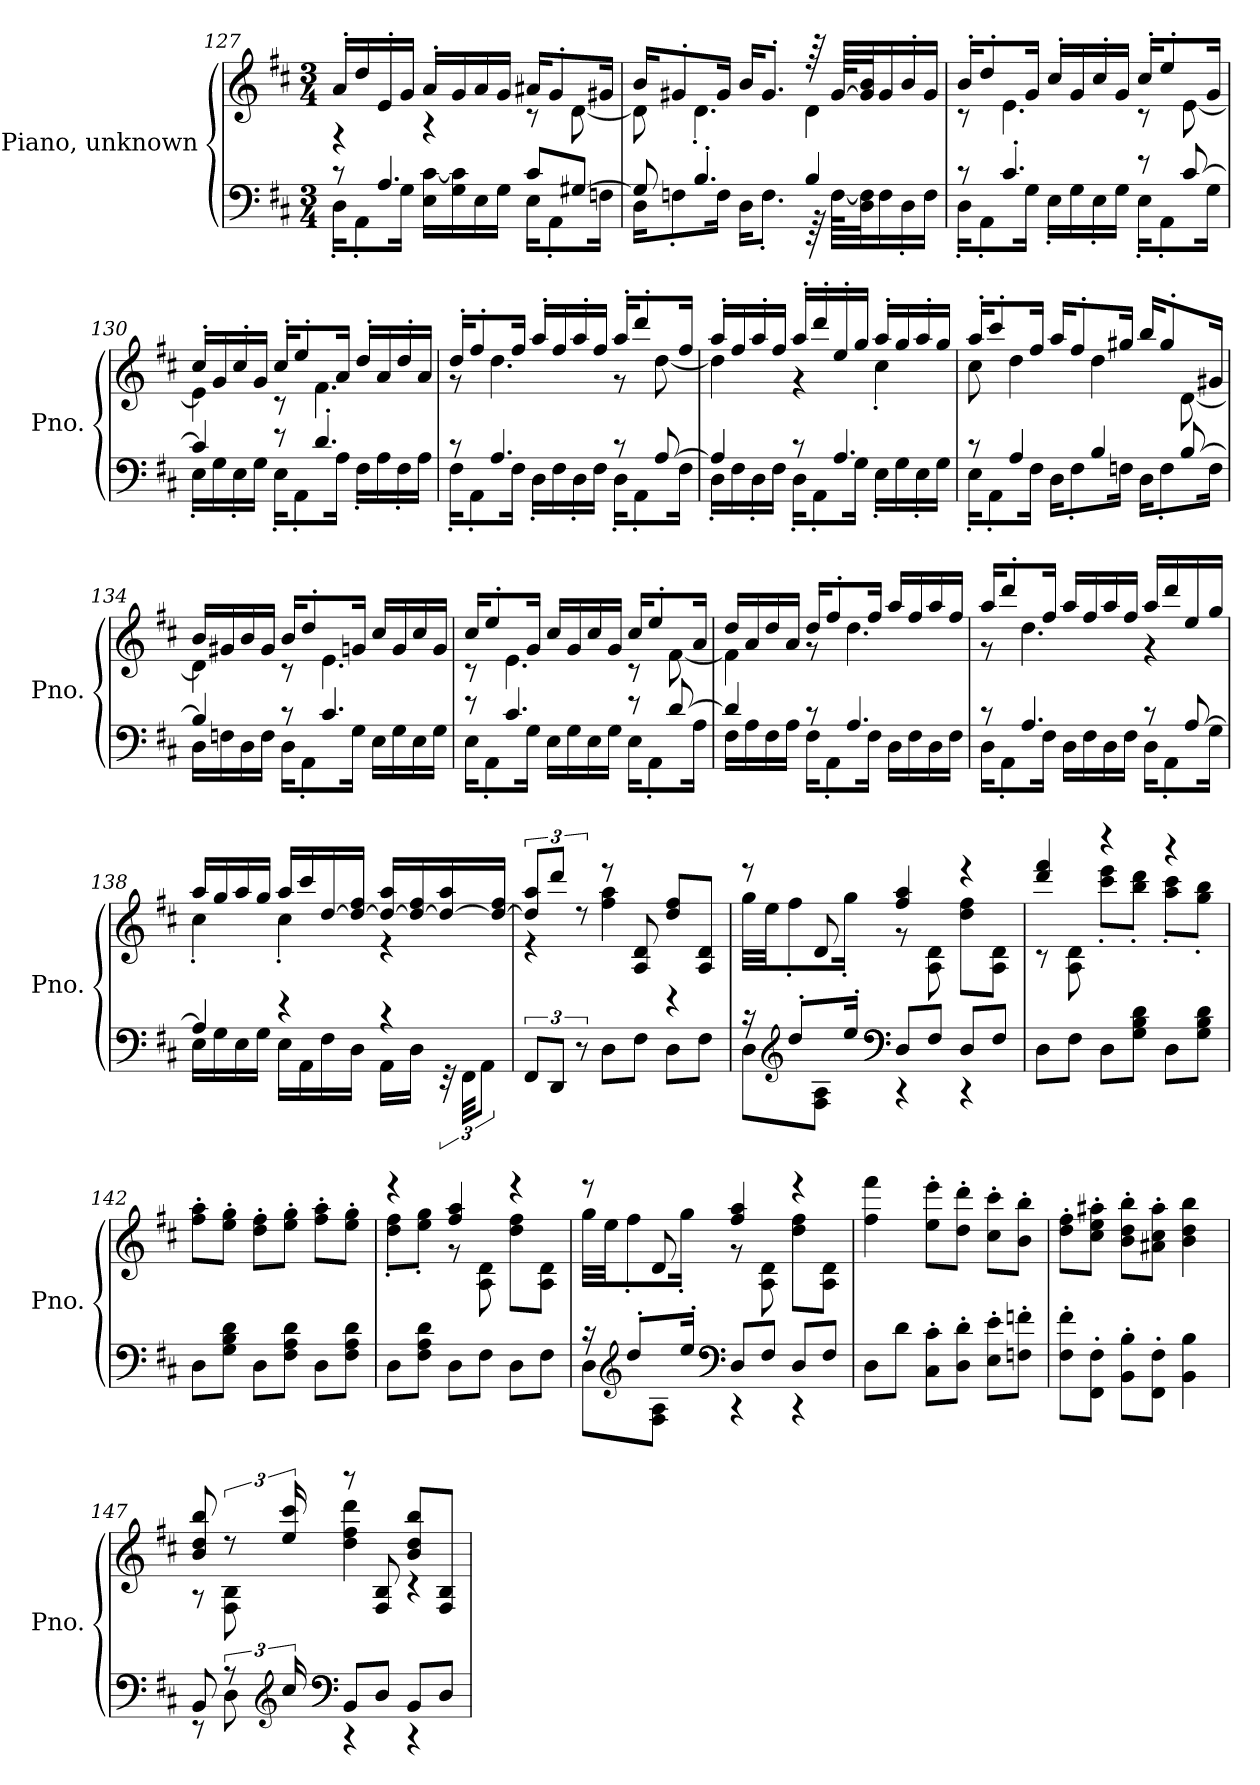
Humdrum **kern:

**kern	**kern
*part1	*part1
*staff2	*staff1
*I"Piano, unknown	*
*I'Pno.	*
!!LO:LB:g=z
*clefF4	*clefG2
*k[f#c#]	*k[f#c#]
*M3/4	*M3/4
=127	=127
*^	*^
8r	16D'\KL	16a'/LL	4r
.	8AA'\	16dd/	.
4.A/	.	16e'/	.
.	16G\Jk	16g/JJ	.
.	16E\ [16c#\LL	16a'/LL	4r
.	16G\ 16c#\]	16g/	.
.	16E\	16a/	.
.	16G\JJ	16g/JJ	.
8c#/L	16E\KL	16a#X/KL	8r
.	8AA'\	8g'/	.
[8G#X/J	.	.	[8d\
.	16Fn\Jk	16g#X/Jk	.
=128	=128	=128	=128
8G#/]	16D\KL	16b/KL	8d\]
.	8Fn'\	8g#X'/	.
4.B'/	.	.	4.d'\
.	16F\Jk	16g#/Jk	.
.	16D\KL	16b/KL	.
.	8.F'\J	8.g#'/J	.
4B/	64r	64r	4d\
.	[64F\KLLL	[64g#/KLLL	.
.	32D\ 32F\]J	32g#/] 32b/J	.
.	16F\	16g#/	.
.	16D'\	16b'/	.
.	16F\JJ	16g#/JJ	.
=129	=129	=129	=129
8r	16D'\KL	16b'/KL	8r
.	8AA'\	8dd'/	.
4.c#'/	.	.	4.e\
.	16G\Jk	16g/Jk	.
.	16E'\LL	16cc#'/LL	.
.	16G\	16g/	.
.	16E'\	16cc#'/	.
.	16G\JJ	16g/JJ	.
8r	16E'\KL	16cc#'/KL	8r
.	8AA'\	8ee'/	.
[8c#/	.	.	[8e\
.	16G\Jk	16g/Jk	.
!!LO:LB:g=z	!!
=130	=130	=130	=130
4c#/]	16E'\LL	16cc#'/LL	4e\]
.	16G\	16g/	.
.	16E'\	16cc#'/	.
.	16G\JJ	16g/JJ	.
8r	16E'\KL	16cc#'/KL	8r
.	8AA'\	8ee'/	.
4.d'/	.	.	4.f#\
.	16A\Jk	16a/Jk	.
.	16F#'\LL	16dd'/LL	.
.	16A\	16a/	.
.	16F#'\	16dd'/	.
.	16A\JJ	16a/JJ	.
=131	=131	=131	=131
8r	16F#'\KL	16dd'/KL	8r
.	8AA'\	8ff#'/	.
4.A/	.	.	4.dd\
.	16F#\Jk	16ff#/Jk	.
.	16D'\LL	16aa'/LL	.
.	16F#\	16ff#/	.
.	16D'\	16aa'/	.
.	16F#\JJ	16ff#/JJ	.
8r	16D'\KL	16aa'/KL	8r
.	8AA'\	8ddd'/	.
[8A/	.	.	[8dd\
.	16F#\Jk	16ff#/Jk	.
=132	=132	=132	=132
4A/]	16D'\LL	16aa'/LL	4dd\]
.	16F#\	16ff#/	.
.	16D'\	16aa'/	.
.	16F#\JJ	16ff#/JJ	.
8r	16D'\KL	16aa'/LL	4r
.	8AA'\	16ddd'/	.
4.A/	.	16ee'/	.
.	16G\Jk	16gg/JJ	.
.	16E'\LL	16aa'/LL	4cc#'\
.	16G\	16gg/	.
.	16E'\	16aa'/	.
.	16G\JJ	16gg/JJ	.
!!LO:LB:g=z	!!
=133	=133	=133	=133
8r	16E'\KL	16aa'/KL	8cc#\
.	8AA'\	8ccc#'/	.
4A/	.	.	4dd\
.	16F#\Jk	16ff#/Jk	.
.	16D\KL	16aa/KL	.
.	8F#'\	8ff#'/	.
4B/	.	.	4dd\
.	16Fn\Jk	16gg#X/Jk	.
.	16D\KL	16bb/KL	.
.	8F'\	8gg#'/	.
[8B/	.	.	[8d\
.	16F\Jk	16g#X/Jk	.
=134	=134	=134	=134
4B/]	16D\LL	16b/LL	4d\]
.	16Fn\	16g#X/	.
.	16D\	16b/	.
.	16F\JJ	16g#/JJ	.
8r	16D\KL	16b/KL	8r
.	8AA'\	8dd'/	.
4.c#/	.	.	4.e\
.	16G\Jk	16gn/Jk	.
.	16E\LL	16cc#/LL	.
.	16G\	16g/	.
.	16E\	16cc#/	.
.	16G\JJ	16g/JJ	.
=135	=135	=135	=135
8r	16E\KL	16cc#/KL	8r
.	8AA'\	8ee'/	.
4.c#/	.	.	4.e\
.	16G\Jk	16g/Jk	.
.	16E\LL	16cc#/LL	.
.	16G\	16g/	.
.	16E\	16cc#/	.
.	16G\JJ	16g/JJ	.
8r	16E\KL	16cc#/KL	8r
.	8AA'\	8ee'/	.
[8d/	.	.	[8f#\
.	16A\Jk	16a/Jk	.
!!LO:PB:g=z	!!
=136	=136	=136	=136
4d/]	16F#\LL	16dd/LL	4f#\]
.	16A\	16a/	.
.	16F#\	16dd/	.
.	16A\JJ	16a/JJ	.
8r	16F#\KL	16dd/KL	8r
.	8AA'\	8ff#'/	.
4.A/	.	.	4.dd\
.	16F#\Jk	16ff#/Jk	.
.	16D\LL	16aa/LL	.
.	16F#\	16ff#/	.
.	16D\	16aa/	.
.	16F#\JJ	16ff#/JJ	.
=137	=137	=137	=137
8r	16D\KL	16aa/KL	8r
.	8AA'\	8ddd'/	.
4.A/	.	.	4.dd\
.	16F#\Jk	16ff#/Jk	.
.	16D\LL	16aa/LL	.
.	16F#\	16ff#/	.
.	16D\	16aa/	.
.	16F#\JJ	16ff#/JJ	.
8r	16D\KL	16aa/LL	4r
.	8AA'\	16ddd/	.
[8A/	.	16ee/	.
.	16G\Jk	16gg/JJ	.
=138	=138	=138	=138
4A/]	16E\LL	16aa/LL	4cc#'\
.	16G\	16gg/	.
.	16E\	16aa/	.
.	16G\JJ	16gg/JJ	.
4r	16E\LL	16aa/LL	4cc#'\
.	16AA\	16ccc#/	.
.	16F#\	[16dd/	.
.	16D\JJ	16dd/_ 16ff#/JJ	.
4r	16AA\LL	16dd/_ 16aa/LL	4r
.	16D\JJ	16dd/_ 16ff#/	.
.	48r	16dd/_ 16aa/	.
.	48FF#\KKL	.	.
.	12AA\J	.	.
.	.	16dd/_ 16ff#/JJ	.
*v	*v	*	*
!!LO:LB:g=z	!!
=139	=139	=139
12FF#/L	12dd/] 12aa/L	4r
12DD/J	12ddd/J	.
12r	12r	.
8D\L	8r	4ff#\ 4aa\
8F#\J	8A/ 8d/	.
8D\L	8dd/ 8ff#/L	4r
8F#\J	8A/ 8d/J	.
=140	=140	=140
*^	*	*
16r	8D\L	8r	32gg\LLL
.	.	.	32ee\JJ
*clefG2	*	*	*
8dd'/L	.	.	8ff#'\
.	8F#\ 8A\J	8d/	.
16ee'/Jk	.	.	16gg'\Jk
*clefF4	*	*	*
8D/L	4r	4ff#/ 4aa/	8r
8F#/J	.	.	8A\ 8d\
8D/L	4r	4r	8dd\ 8ff#\L
8F#/J	.	.	8A\ 8d\J
*v	*v	*	*
=141	=141	=141
8D\L	4ddd/ 4fff#/	8r
8F#\J	.	8A\ 8d\
8D\L	4r	8ccc#\' 8eee\'L
8G\ 8B\ 8d\J	.	8bb\' 8ddd\'J
8D\L	4r	8aa\' 8ccc#\'L
8G\ 8B\ 8d\J	.	8gg\' 8bb\'J
*	*v	*v
=142	=142
8D\L	8ff#\' 8aa\'L
8G\ 8B\ 8d\J	8ee\' 8gg\'J
8D\L	8dd\' 8ff#\'L
8F#\ 8A\ 8d\J	8ee\' 8gg\'J
8D\L	8ff#\' 8aa\'L
8F#\ 8A\ 8d\J	8ee\' 8gg\'J
=143	=143
*	*^
8D\L	4r	8dd\' 8ff#\'L
8F#\ 8A\ 8d\J	.	8ee\' 8gg\'J
8D\L	4ff#/ 4aa/	8r
8F#\J	.	8A\ 8d\
8D\L	4r	8dd\ 8ff#\L
8F#\J	.	8A\ 8d\J
!!LO:LB:g=z	!!
=144	=144	=144
*^	*	*
16r	8D\L	8r	32gg\LLL
.	.	.	32ee\JJ
*clefG2	*	*	*
8dd'/L	.	.	8ff#'\
.	8F#\ 8A\J	8d/	.
16ee'/Jk	.	.	16gg'\Jk
*clefF4	*	*	*
8D/L	4r	4ff#/ 4aa/	8r
8F#/J	.	.	8A\ 8d\
8D/L	4r	4r	8dd\ 8ff#\L
8F#/J	.	.	8A\ 8d\J
*v	*v	*	*
*	*v	*v
=145	=145
8D\L	4ff#\ 4fff#\
8d\J	.
8C#\' 8c#\'L	8ee\' 8eee\'L
8D\' 8d\'J	8dd\' 8ddd\'J
8E\' 8e\'L	8cc#\' 8ccc#\'L
8Fn\' 8fn\'J	8b\' 8bb\'J
=146	=146
8F#\' 8f#\'L	8dd\' 8ff#\'L
8FF#\' 8F#\'J	8cc#\' 8ee\' 8aa#X\'J
8BB\' 8B\'L	8b\' 8dd\' 8bb\'L
8FF#\' 8F#\'J	8a#X\' 8cc#\' 8aa#\'J
4BB\ 4B\	4b\ 4dd\ 4bb\
=147	=147
*^	*^
8BB/	8r	8b/ 8dd/ 8bb/	8r
12r	8D\	12r	8F#\ 8B\
*clefG2	*	*	*
24cc#/	.	24ee/ 24ccc#/	.
*clefF4	*	*	*
8BB/L	4r	8r	4dd\ 4ff#\ 4ddd\
8D/J	.	8F#/ 8B/	.
8BB/L	4r	8b/ 8dd/ 8bb/L	4r
8D/J	.	8F#/ 8B/J	.
*v	*v	*	*
*	*v	*v
=	=
*-	*-
